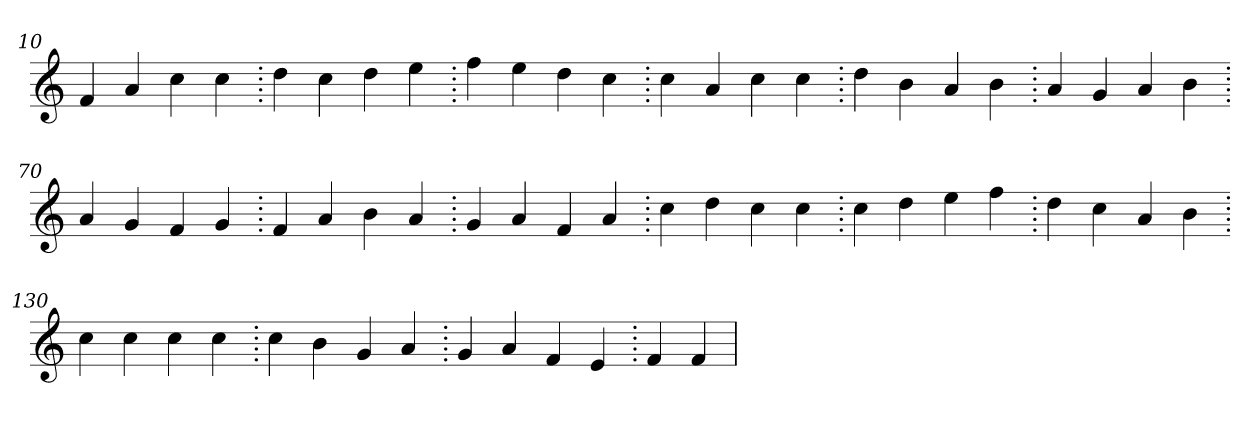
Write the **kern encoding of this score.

**kern
*part1
*staff1
*clefG2
=10.
4f
4a
4cc
4cc
=20.
4dd
4cc
4dd
4ee
=30.
4ff
4ee
4dd
4cc
=40.
4cc
4a
4cc
4cc
=50.
4dd
4b
4a
4b
=60.
4a
4g
4a
4b
=70.
4a
4g
4f
4g
=80.
4f
4a
4b
4a
=90.
4g
4a
4f
4a
=100.
4cc
4dd
4cc
4cc
=110.
4cc
4dd
4ee
4ff
=120.
4dd
4cc
4a
4b
=130.
4cc
4cc
4cc
4cc
=140.
4cc
4b
4g
4a
=150.
4g
4a
4f
4e
=160.
4f
4f
=
*-
